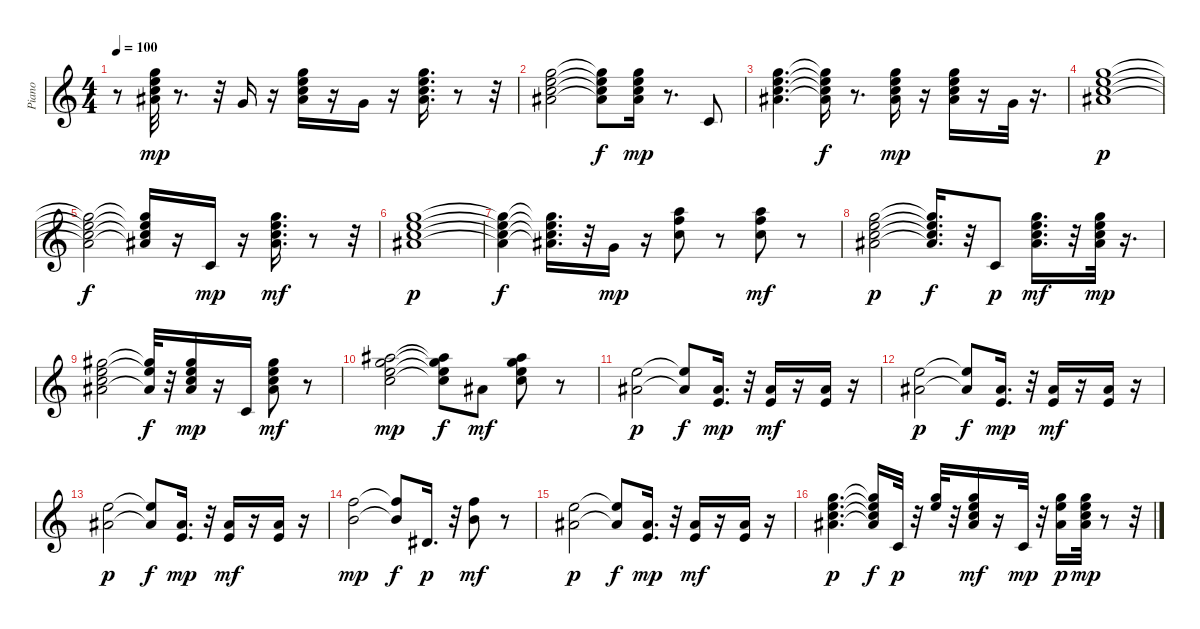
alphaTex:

\track ("Piano " "Piano ") {instrument rockorgan}
\staff {score}
\tuning (E4 B3 G3 D3 A2 E2) {hide}
\ts (4 4)
\tempo 100
\clef g2
\ks c
r.8{dy mp} (15.1 17.2 17.3 20.4).32 r.8{d} r.32 17.4.16 r.16 (15.1 17.2 17.3 20.4).16 r.16 17.4.16 r.16 (15.1 17.2 17.3 20.4).16{d} r.8 r.32 |
(15.1 17.2 17.3 20.4).2 (15.1{t} 17.2{t} 17.3{t} 20.4{t}).8{dy f} (15.1 17.2 17.3 20.4).16{dy mp} r.8{d} 15.5.8 |
(15.1 17.2 17.3 20.4).4{d} (15.1{t} 17.2{t} 17.3{t} 20.4{t}).16{dy f} r.8{d} (15.1 17.2 17.3 20.4).16{dy mp} r.16 (15.1 17.2 17.3 20.4).16 r.16 17.4.32 r.16{d} |
(15.1 17.2 17.3 20.4).1{dy p} |
(15.1{t} 17.2{t} 17.3{t} 20.4{t}).2{dy f} (15.1{t} 17.2{t} 17.3{t} 20.4{t}).16 r.16 15.5.16{dy mp} r.16 (15.1 17.2 17.3 20.4).16{d dy mf} r.8 r.32 |
(15.1 17.2 17.3 20.4).1{dy p} |
(15.1{t} 17.2{t} 17.3{t} 20.4{t}).4{dy f} (15.1{t} 17.2{t} 17.3{t} 20.4{t}).16{d} r.32 17.4.16{dy mp} r.16 (17.1 18.2 17.3).8 r.8 (17.1 18.2 17.3).8{dy mf} r.8 |
(15.1 17.2 17.3 20.4).2{dy p} (15.1{t} 17.2{t} 17.3{t} 20.4{t}).16{d dy f} r.32 15.5.8{dy p} (15.1 17.2 17.3 20.4).16{d dy mf} r.32 (15.1 17.2 17.3 20.4).32{dy mp} r.16{d} |
(16.1 17.2 17.3 20.4).2 (16.1{t} 17.2{t} 20.4{t}).32{dy f} r.32 (16.1 17.2 17.3 20.4).16{dy mp} r.16 15.5.16 (16.1 17.2 17.3 20.4).8{dy mf} r.8 |
(18.1 20.2 21.3 22.4).2{dy mp} (18.1{t} 20.2{t} 21.3{t} 22.4{t}).8{dy f} 20.4.8{dy mf} (18.1 20.2 21.3 22.4).8 r.8 |
(21.3 20.4).2{dy p} (21.3{t} 20.4{t}).8{dy f} (20.4 19.5).16{d dy mp} r.32 (20.4 19.5).16{dy mf} r.16 (20.4 19.5).16 r.16 |
(21.3 20.4).2{dy p} (21.3{t} 20.4{t}).8{dy f} (20.4 19.5).16{d dy mp} r.32 (20.4 19.5).16{dy mf} r.16 (20.4 19.5).16 r.16 |
(21.3 20.4).2{dy p} (21.3{t} 20.4{t}).8{dy f} (20.4 19.5).16{d dy mp} r.32 (20.4 19.5).16{dy mf} r.16 (20.4 19.5).16 r.16 |
(22.3 21.4).2{dy mp} (22.3{t} 21.4{t}).8{dy f} 18.5.16{d dy p} r.32 (22.3 21.4).8{dy mf} r.8 |
(21.3 20.4).2{dy p} (21.3{t} 20.4{t}).8{dy f} (20.4 19.5).16{d dy mp} r.32 (20.4 19.5).16{dy mf} r.16 (20.4 19.5).16 r.16 |
(15.1 17.2 17.3 20.4).4{d dy p} (15.1{t} 17.2{t} 17.3{t} 20.4{t}).16{dy f} 15.5.32{dy p} r.32 (15.1 17.2).32 r.32 (15.1 17.2 17.3 20.4).16{dy mf} r.16 15.5.32{dy mp} r.32 (15.1 17.2 15.3).16{dy p} (15.1 17.2 17.3 20.4).32{dy mp} r.8 r.32
